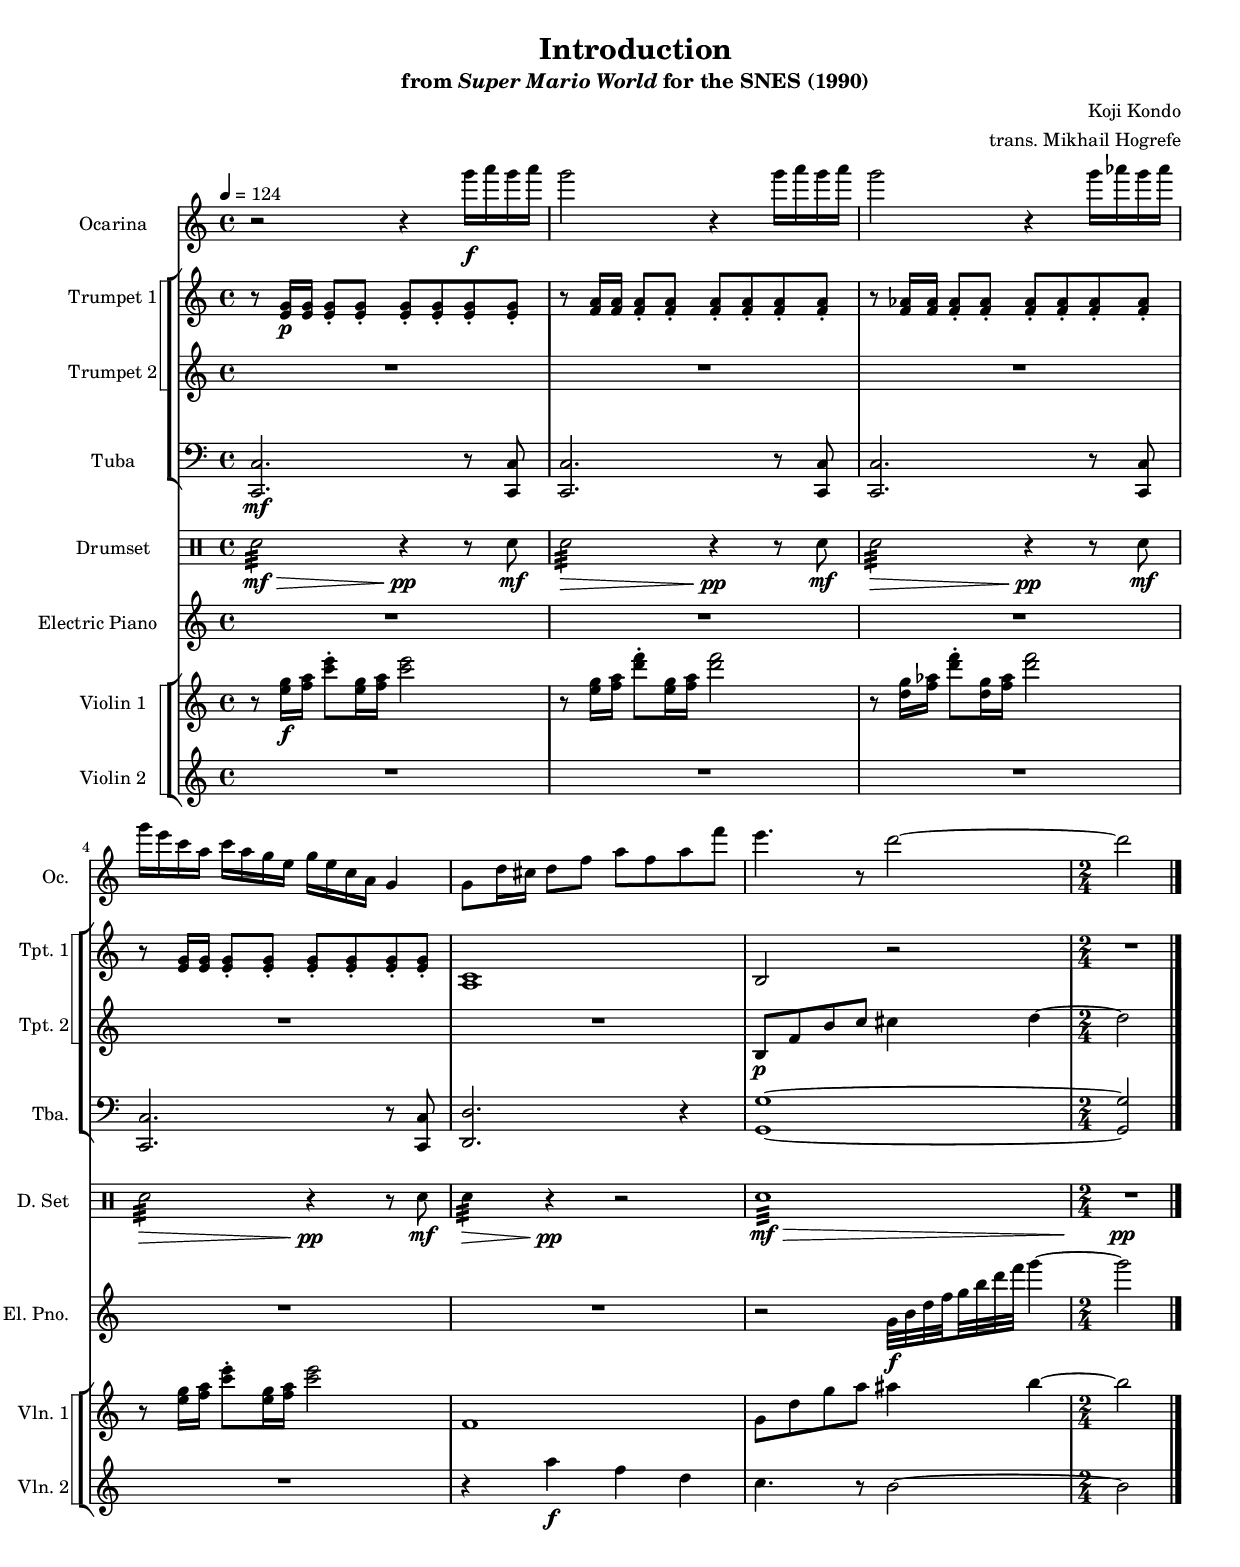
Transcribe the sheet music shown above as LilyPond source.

\version "2.24.3"
#(set-global-staff-size 16)

\paper {
  left-margin = 0.6\in
}

\book {
    \header {
        title = "Introduction"
        subtitle = \markup { "from" {\italic "Super Mario World"} "for the SNES (1990)" }
        composer = "Koji Kondo"
        arranger = "trans. Mikhail Hogrefe"
    }

    \score {
        {
            <<
                \new Staff \relative c'''' {  
                    \set Staff.instrumentName = "Ocarina"
                    \set Staff.shortInstrumentName = "Oc."  
\key c \major
\tempo 4 = 124
r2 r4 g16\f a g a |
g2 r4 g16 a g a |
g2 r4 g16 aes g aes |
g16 e c a c a g e g e c a g4 |
g8 d'16 cis d8 f a f a f' |
e4. r8 d2 ~ |
\time 2/4
d2 |
\bar "|."
                }

                \new StaffGroup <<
                    \new StaffGroup <<
                        \set StaffGroup.systemStartDelimiter = #'SystemStartSquare
                        \new Staff \relative c' {                 
                            \set Staff.instrumentName = "Trumpet 1"
                            \set Staff.shortInstrumentName = "Tpt. 1"  
\key c \major 
r8 <e g>16\p 16 8-. 8-. 8-. 8-. 8-. 8-. |
r8 <f a>16 16 8-. 8-. 8-. 8-. 8-. 8-. |
r8 <f aes>16 16 8-. 8-. 8-. 8-. 8-. 8-. |
r8 <e g>16 16 8-. 8-. 8-. 8-. 8-. 8-. |
<a, c>1 |
b2 r |
R2 |
                        }

                        \new Staff \relative c' {                 
                            \set Staff.instrumentName = "Trumpet 2"
                            \set Staff.shortInstrumentName = "Tpt. 2"  
\key c \major 
R1*5
b8\p f' b c cis4 d ~ |
d2 |
                        }
                    >>

                    \new Staff \relative c, {                 
                        \set Staff.instrumentName = "Tuba"
                        \set Staff.shortInstrumentName = "Tba."  
\key c \major
\clef bass
<c c'>2.\mf r8 <c c'> |
<c c'>2. r8 <c c'> |
<c c'>2. r8 <c c'> |
<c c'>2. r8 <c c'> |
<d d'>2. r4 |
<g g'>1 ~ |
<g g'>2 |
                    }
                >>

                \new DrumStaff {
                    \drummode {
                        \set Staff.instrumentName="Drumset"
                        \set Staff.shortInstrumentName="D. Set"
sn2:32\mf\> r4\pp r8 sn\mf |
sn2:32\> r4\pp r8 sn\mf |
sn2:32\> r4\pp r8 sn\mf |
sn2:32\> r4\pp r8 sn\mf |
sn4:32\> r\pp r2 |
sn1:32\mf\> |
R2\pp |
                    }
                }

                \new Staff \relative c'' {  
                    \set Staff.instrumentName = "Electric Piano"
                    \set Staff.shortInstrumentName = "El. Pno."  
\set subdivideBeams = ##t
\set baseMoment = #(ly:make-moment 1/8)
\set beatStructure = 2,2
\key c \major
R1*5
r2 g32\f b d f g b d f g4 ~ |
g2 |
                }

                \new StaffGroup <<
                    \new StaffGroup <<
                        \set StaffGroup.systemStartDelimiter = #'SystemStartSquare
                        \new Staff \relative c'' {                 
                            \set Staff.instrumentName = "Violin 1"
                            \set Staff.shortInstrumentName = "Vln. 1"  
\key c \major 
r8 <e g>16\f <f a> <c' e>8-. <e, g>16 <f a> <c' e>2 |
r8 <e, g>16 <f a> <d' f>8-. <e, g>16 <f a> <d' f>2 |
r8 <d, g>16 <f aes> <d' f>8-. <d, g>16 <f aes> <d' f>2 |
r8 <e, g>16 <f a> <c' e>8-. <e, g>16 <f a> <c' e>2 |
f,,1 |
g8 d' g a ais4 b ~ |
b2 |
                        }

                        \new Staff \relative c''' {                 
                            \set Staff.instrumentName = "Violin 2"
                            \set Staff.shortInstrumentName = "Vln. 2"  
\key c \major 
R1*4
r4 a\f f d |
c4. r8 b2 ~ |
b2 |
                        }
                    >>
                >>
            >>
        }
        \layout {
            \context {
                \Staff
                \RemoveEmptyStaves
            }
            \context {
                \DrumStaff
                \RemoveEmptyStaves
            }
        }
    }
}
